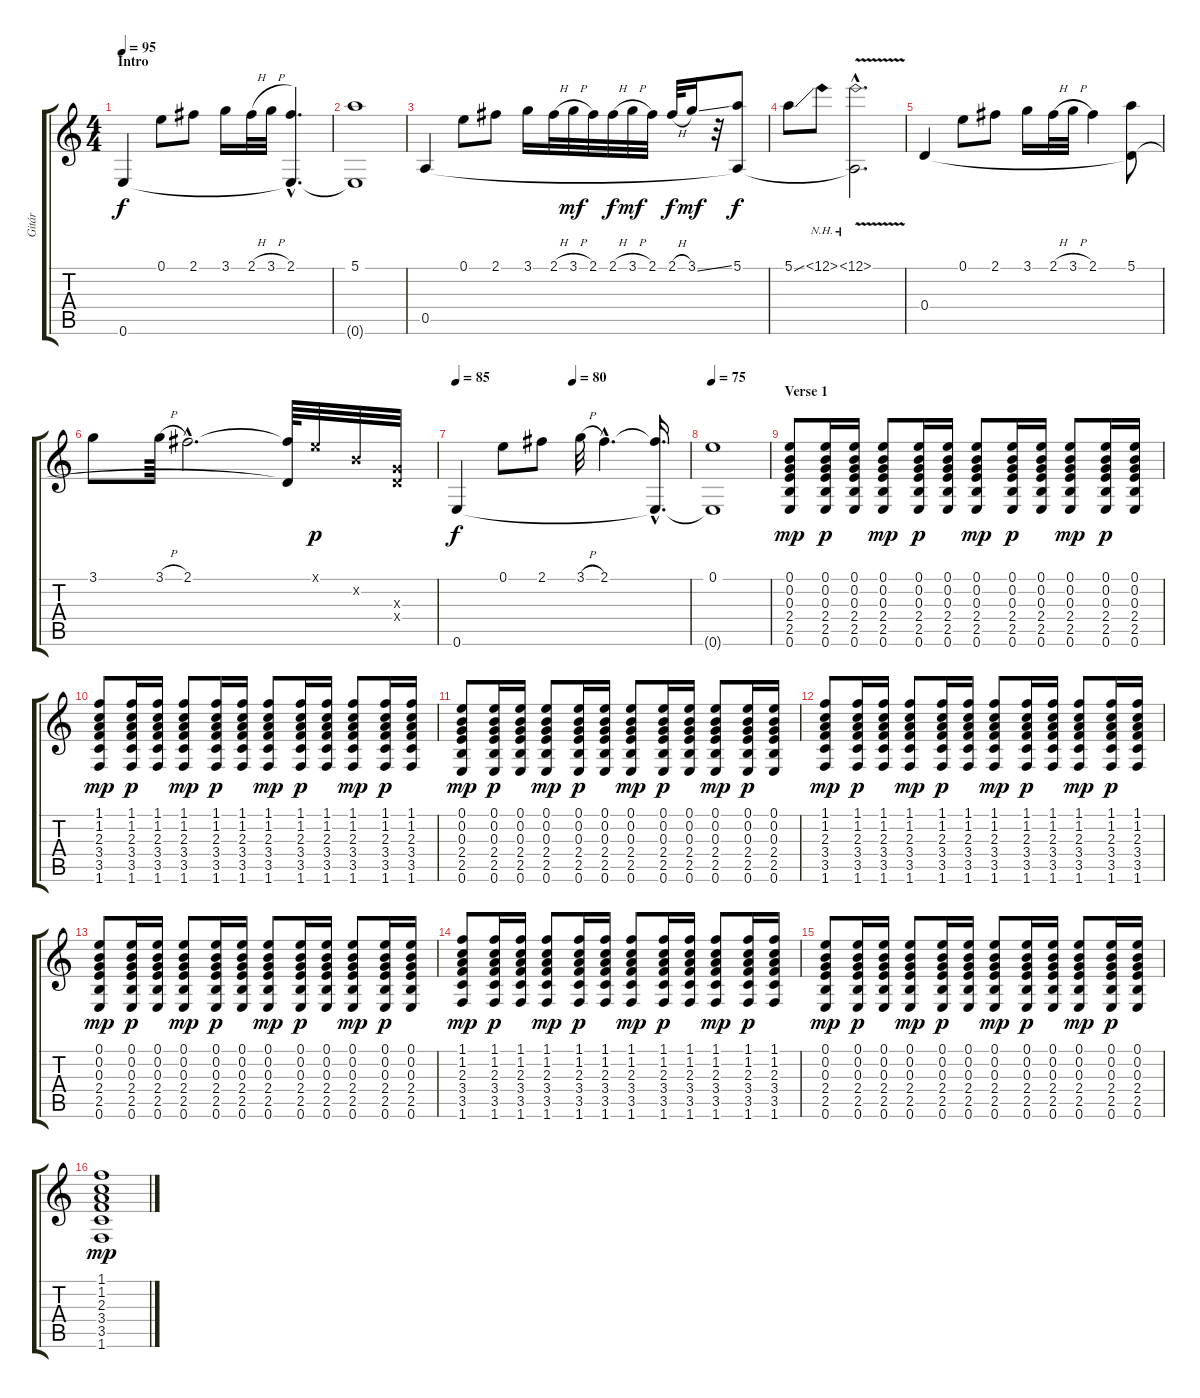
\track ("Gitár" "Gitár") {instrument acousticguitarsteel}
\staff {score tabs}
\tuning (E4 B3 G3 D3 A2 E2) {hide}
\ts (4 4)
\section ("" "Intro")
\tempo 95
\clef g2
\ks c
0.6.4{dy f instrument acousticguitarsteel} 0.1.8 2.1.8 3.1.16 2.1{h}.32 3.1{h}.32 (2.1{hac} 0.6{hac t}).4{d} |
(5.1 0.6{t}).1 |
0.5.4 0.1.8 2.1.8 3.1.16 2.1{h}.32 3.1{h}.32{dy mf} 2.1.32 2.1{h}.32{dy f} 3.1{h}.32{dy mf} 2.1.32 2.1{h}.32{dy f} 3.1{ss}.16{dy mf} r.32 (5.1 0.5{t}).8{dy f} |
5.1{ss}.8 12.1{nh}.8 (12.1{nh v hac} 0.5{hac t}).2{d} |
0.4.4 0.1.8 2.1.8 3.1.16 2.1{h}.32 3.1{h}.32 2.1.4 (5.1 0.4{t}).8 |
3.1.8 3.1{h}.64 2.1{hac}.2{d} (2.1{t} 0.4{t}).64 0.1{x}.32{dy p} 0.2{x}.32 (0.3{x} 0.4{x}).32 |
\tempo 85
\tempo (80 0.5)
0.6.4{dy f} 0.1.8 2.1.8 3.1{h}.32 2.1{hac}.4{d} (2.1{hac t} 0.6{hac t}).16{d} |
\tempo 75
(0.1 0.6{t}).1 |
\section ("" "Verse 1")
(0.1 0.2 0.3 2.4 2.5 0.6).8{dy mp} (0.1 0.2 0.3 2.4 2.5 0.6).16{dy p} (0.1 0.2 0.3 2.4 2.5 0.6).16 (0.1 0.2 0.3 2.4 2.5 0.6).8{dy mp} (0.1 0.2 0.3 2.4 2.5 0.6).16{dy p} (0.1 0.2 0.3 2.4 2.5 0.6).16 (0.1 0.2 0.3 2.4 2.5 0.6).8{dy mp} (0.1 0.2 0.3 2.4 2.5 0.6).16{dy p} (0.1 0.2 0.3 2.4 2.5 0.6).16 (0.1 0.2 0.3 2.4 2.5 0.6).8{dy mp} (0.1 0.2 0.3 2.4 2.5 0.6).16{dy p} (0.1 0.2 0.3 2.4 2.5 0.6).16 |
(1.1 1.2 2.3 3.4 3.5 1.6).8{dy mp} (1.1 1.2 2.3 3.4 3.5 1.6).16{dy p} (1.1 1.2 2.3 3.4 3.5 1.6).16 (1.1 1.2 2.3 3.4 3.5 1.6).8{dy mp} (1.1 1.2 2.3 3.4 3.5 1.6).16{dy p} (1.1 1.2 2.3 3.4 3.5 1.6).16 (1.1 1.2 2.3 3.4 3.5 1.6).8{dy mp} (1.1 1.2 2.3 3.4 3.5 1.6).16{dy p} (1.1 1.2 2.3 3.4 3.5 1.6).16 (1.1 1.2 2.3 3.4 3.5 1.6).8{dy mp} (1.1 1.2 2.3 3.4 3.5 1.6).16{dy p} (1.1 1.2 2.3 3.4 3.5 1.6).16 |
(0.1 0.2 0.3 2.4 2.5 0.6).8{dy mp} (0.1 0.2 0.3 2.4 2.5 0.6).16{dy p} (0.1 0.2 0.3 2.4 2.5 0.6).16 (0.1 0.2 0.3 2.4 2.5 0.6).8{dy mp} (0.1 0.2 0.3 2.4 2.5 0.6).16{dy p} (0.1 0.2 0.3 2.4 2.5 0.6).16 (0.1 0.2 0.3 2.4 2.5 0.6).8{dy mp} (0.1 0.2 0.3 2.4 2.5 0.6).16{dy p} (0.1 0.2 0.3 2.4 2.5 0.6).16 (0.1 0.2 0.3 2.4 2.5 0.6).8{dy mp} (0.1 0.2 0.3 2.4 2.5 0.6).16{dy p} (0.1 0.2 0.3 2.4 2.5 0.6).16 |
(1.1 1.2 2.3 3.4 3.5 1.6).8{dy mp} (1.1 1.2 2.3 3.4 3.5 1.6).16{dy p} (1.1 1.2 2.3 3.4 3.5 1.6).16 (1.1 1.2 2.3 3.4 3.5 1.6).8{dy mp} (1.1 1.2 2.3 3.4 3.5 1.6).16{dy p} (1.1 1.2 2.3 3.4 3.5 1.6).16 (1.1 1.2 2.3 3.4 3.5 1.6).8{dy mp} (1.1 1.2 2.3 3.4 3.5 1.6).16{dy p} (1.1 1.2 2.3 3.4 3.5 1.6).16 (1.1 1.2 2.3 3.4 3.5 1.6).8{dy mp} (1.1 1.2 2.3 3.4 3.5 1.6).16{dy p} (1.1 1.2 2.3 3.4 3.5 1.6).16 |
(0.1 0.2 0.3 2.4 2.5 0.6).8{dy mp} (0.1 0.2 0.3 2.4 2.5 0.6).16{dy p} (0.1 0.2 0.3 2.4 2.5 0.6).16 (0.1 0.2 0.3 2.4 2.5 0.6).8{dy mp} (0.1 0.2 0.3 2.4 2.5 0.6).16{dy p} (0.1 0.2 0.3 2.4 2.5 0.6).16 (0.1 0.2 0.3 2.4 2.5 0.6).8{dy mp} (0.1 0.2 0.3 2.4 2.5 0.6).16{dy p} (0.1 0.2 0.3 2.4 2.5 0.6).16 (0.1 0.2 0.3 2.4 2.5 0.6).8{dy mp} (0.1 0.2 0.3 2.4 2.5 0.6).16{dy p} (0.1 0.2 0.3 2.4 2.5 0.6).16 |
(1.1 1.2 2.3 3.4 3.5 1.6).8{dy mp} (1.1 1.2 2.3 3.4 3.5 1.6).16{dy p} (1.1 1.2 2.3 3.4 3.5 1.6).16 (1.1 1.2 2.3 3.4 3.5 1.6).8{dy mp} (1.1 1.2 2.3 3.4 3.5 1.6).16{dy p} (1.1 1.2 2.3 3.4 3.5 1.6).16 (1.1 1.2 2.3 3.4 3.5 1.6).8{dy mp} (1.1 1.2 2.3 3.4 3.5 1.6).16{dy p} (1.1 1.2 2.3 3.4 3.5 1.6).16 (1.1 1.2 2.3 3.4 3.5 1.6).8{dy mp} (1.1 1.2 2.3 3.4 3.5 1.6).16{dy p} (1.1 1.2 2.3 3.4 3.5 1.6).16 |
(0.1 0.2 0.3 2.4 2.5 0.6).8{dy mp} (0.1 0.2 0.3 2.4 2.5 0.6).16{dy p} (0.1 0.2 0.3 2.4 2.5 0.6).16 (0.1 0.2 0.3 2.4 2.5 0.6).8{dy mp} (0.1 0.2 0.3 2.4 2.5 0.6).16{dy p} (0.1 0.2 0.3 2.4 2.5 0.6).16 (0.1 0.2 0.3 2.4 2.5 0.6).8{dy mp} (0.1 0.2 0.3 2.4 2.5 0.6).16{dy p} (0.1 0.2 0.3 2.4 2.5 0.6).16 (0.1 0.2 0.3 2.4 2.5 0.6).8{dy mp} (0.1 0.2 0.3 2.4 2.5 0.6).16{dy p} (0.1 0.2 0.3 2.4 2.5 0.6).16 |
(1.1 1.2 2.3 3.4 3.5 1.6).1{dy mp}
